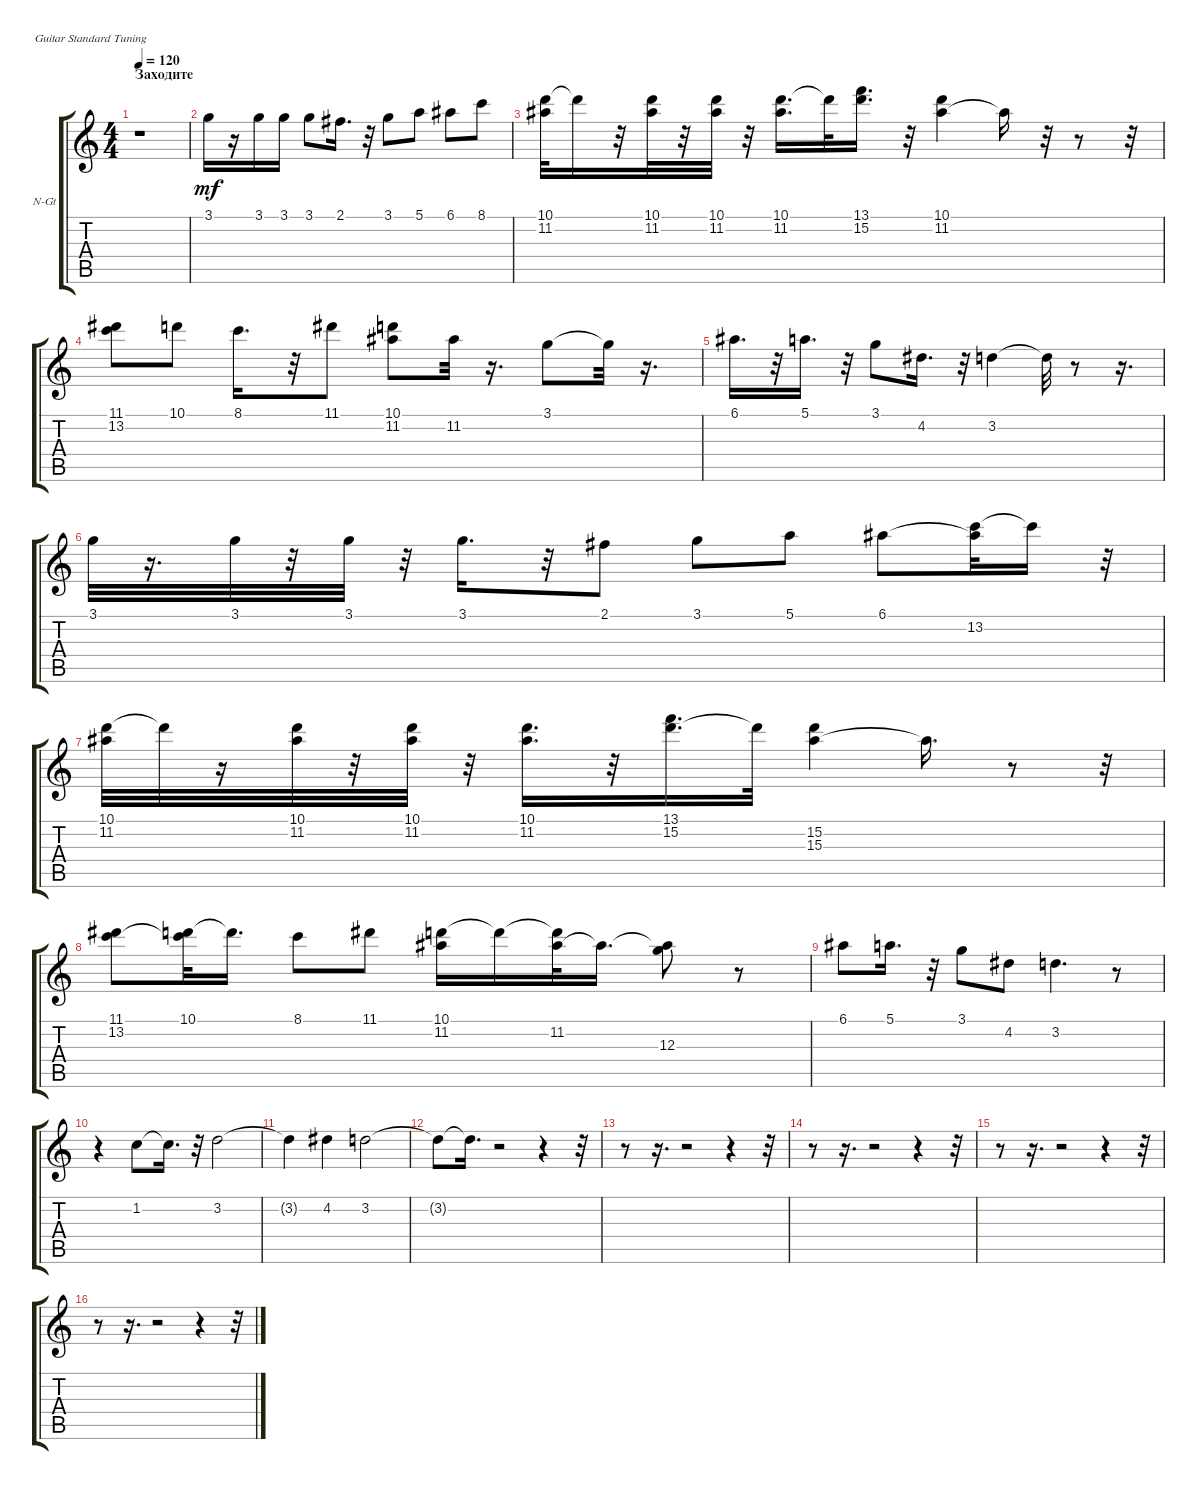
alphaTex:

\bracketExtendMode groupsimilarinstruments
\firstSystemTrackNameOrientation horizontal
\otherSystemsTrackNameOrientation horizontal
\track ("Гитара 2" "N-Gt") {instrument acousticguitarnylon}
\staff {score tabs}
\tuning (E4 B3 G3 D3 A2 E2)
\ts (4 4)
\section ("" "Заходите")
\tempo 120
\clef g2
\ks c
r.1{dy mf instrument acousticguitarnylon} |
3.1.16 r.16 3.1.16 3.1.16 3.1.8 2.1.16{d} r.32 3.1.8 5.1.8 6.1.8 8.1.8 |
(10.1 11.2).32 10.1{t}.16 r.32 (10.1 11.2).32 r.32 (10.1 11.2).32 r.32 (10.1 11.2).16{d} 10.1{t}.32 (13.1 15.2).16{d} r.32 (10.1 11.2).4 11.2{t}.16 r.32 r.8 r.32 |
(11.1 13.2).8 10.1.8 8.1.16{d} r.32 11.1.8 (10.1 11.2).8 11.2.32 r.16{d} 3.1.8 3.1{t}.32 r.16{d} |
6.1.16{d} r.32 5.1.16{d} r.32 3.1.8 4.2.16{d} r.32 3.2.4 3.2{t}.32 r.8 r.16{d} |
3.1.32 r.16{d} 3.1.32 r.32 3.1.32 r.32 3.1.16{d} r.32 2.1.8 3.1.8 5.1.8 6.1.8 (6.1{t} 13.2).32 13.2{t}.16 r.32 |
(10.1 11.2).32 10.1{t}.32 r.16 (10.1 11.2).32 r.32 (10.1 11.2).32 r.32 (10.1 11.2).16{d} r.32 (13.1 15.2).16{d} 15.2{t}.32 (15.2 15.3).4 15.3{t}.16{d} r.8 r.32 |
(11.1 13.2).8 (13.2{t} 10.1).32 10.1{t}.16{d} 8.1.8 11.1.8 (10.1 11.2).16 10.1{t}.16 (10.1{t} 11.2).32 11.2{t}.16{d} (11.2{t} 12.3).8 r.8 |
6.1.8 5.1.16{d} r.32 3.1.8 4.2.8 3.2.4{d} r.8 |
r.4 1.2.8 1.2{t}.16{d} r.32 3.2.2 |
3.2{t}.4 4.2.4 3.2.2 |
3.2{t}.8 3.2{t}.16{d} r.2 r.4 r.32 |
r.8 r.16{d} r.2 r.4 r.32 |
r.8 r.16{d} r.2 r.4 r.32 |
r.8 r.16{d} r.2 r.4 r.32 |
r.8 r.16{d} r.2 r.4 r.32
